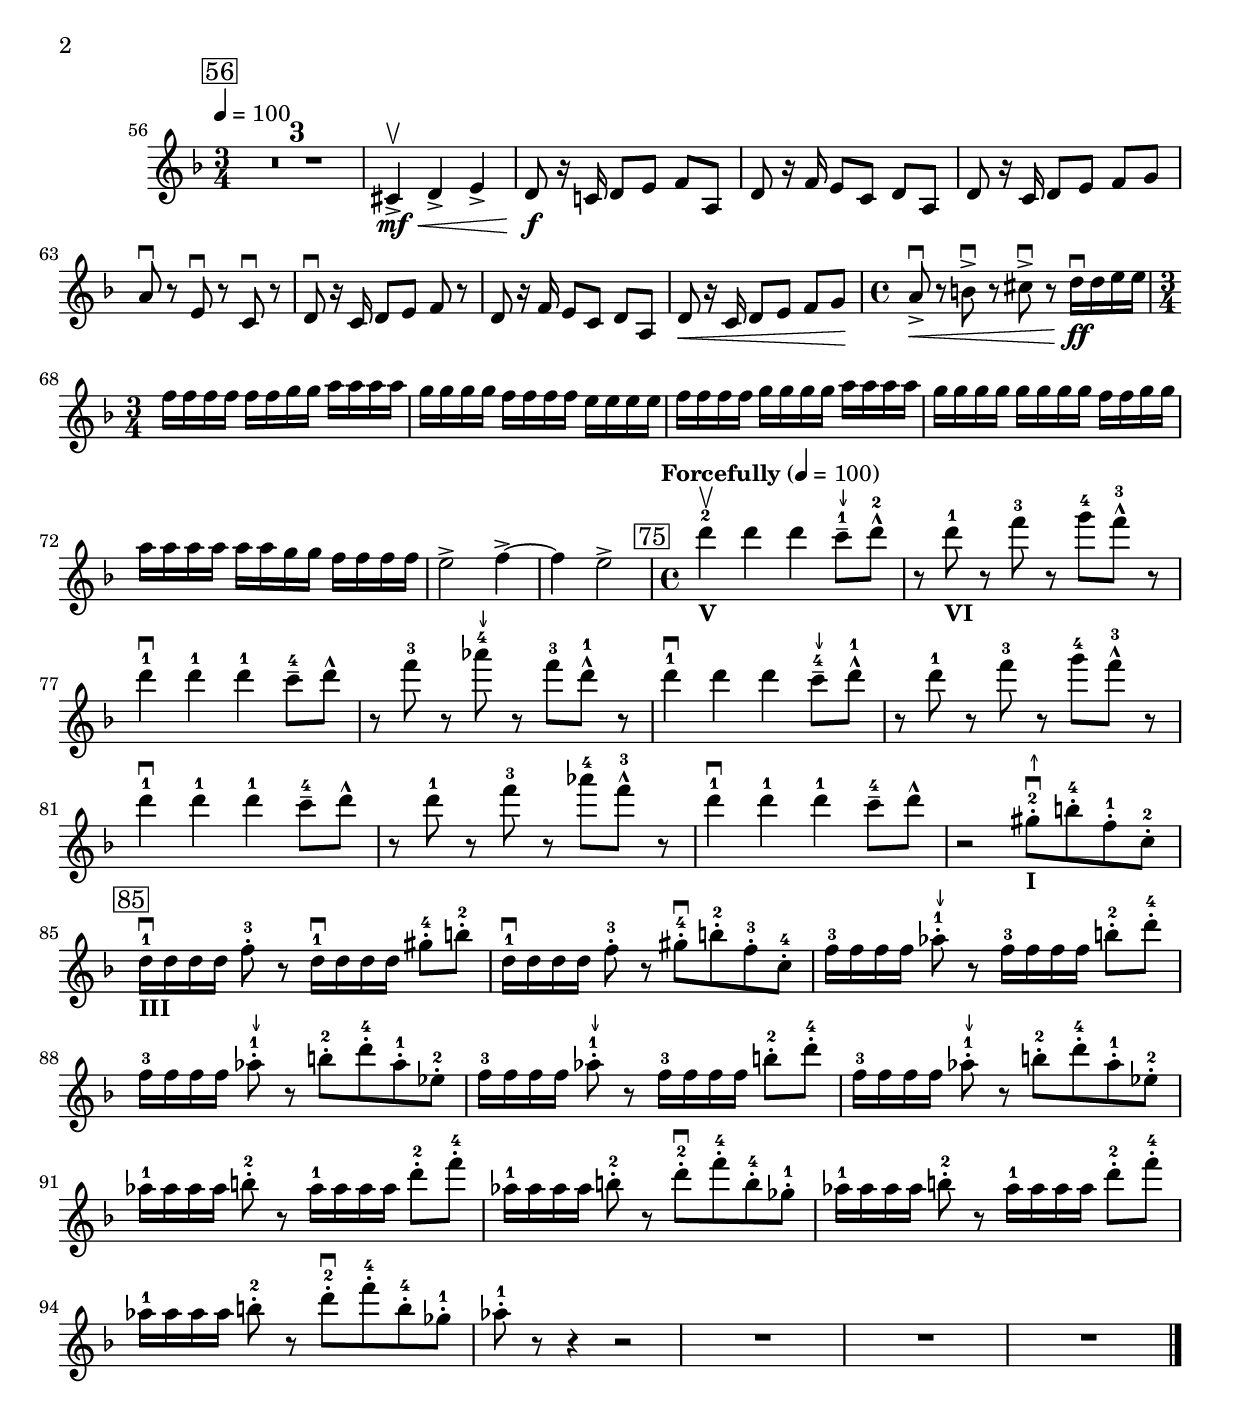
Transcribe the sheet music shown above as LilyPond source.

\version "2.19.83"
\language "español"
\include "articulate.ly"
rallpoco =
#(make-music 'CrescendoEvent
   'span-direction START
   'span-type 'text
   'span-text "rall. poco a poco")
subir = ^\markup \char #8593
bajar = ^\markup \char #8595
primera =  _\markup {\bold "I"}
segunda =  _\markup {\bold "II"}
tercera =  _\markup {\bold "III"}
cuarta =  _\markup {\bold "IV"}
quinta =  _\markup {\bold "V"}
sexta =  _\markup {\bold "VI"}


\header {
  %title = "3 Menuetto - Violin I"
  %composer = "G.F. Handel"
  meter = "2"
}


global= {
 
  \key fa \major
  \time 3/4
  %\compressFullBarRests
}


violinOne = \new Voice \relative do'  {
  %\set Staff.instrumentName = #"Violin 1 "
  \set Staff.midiInstrument = "violin"
  %\markup \box "167"
  % Disable beamExceptions because they are definitely
  % defined for 4/4 time
  \set Timing.beamExceptions = #'()
  \set Timing.baseMoment = #(ly:make-moment 1/4)
  \set Timing.beatStructure = 1,1,1
  
  \compressMMRests {
  \set Score.currentBarNumber = #56
  \mark \markup \box \smaller "56"
  \tempo  4 = 100
  %\mark \markup "One Last Shot" 
  R1*3/4*3 |
  %\tempo "Slow Rubato"
  dos4\accent \upbow \mf \< re\accent mi\accent
  re8\f r16 do!16 re8 mi fa la,
  re r16 fa mi8 do re la
  re r16 do re8 mi fa sol
  la\downbow r mi\downbow r do\downbow r
  re \downbow r16 do re8 mi fa r
  re r16 fa mi8 do re la
  re\< r16 do re8 mi fa sol \!
  
  \time 4/4
  % Disable beamExceptions because they are definitely
  % defined for 4/4 time
  \set Timing.beamExceptions = #'()
  \set Timing.baseMoment = #(ly:make-moment 1/4)
  \set Timing.beatStructure = 1,1,1,1
  la\< \downbow\accent r si\downbow\accent r dos\downbow\accent r re16\ff\downbow re mi mi
  \break
  \time 3/4
  % Disable beamExceptions because they are definitely
  % defined for 4/4 time
  \set Timing.beamExceptions = #'()
  \set Timing.baseMoment = #(ly:make-moment 1/4)
  \set Timing.beatStructure = 1,1,1
  fa fa fa fa fa fa sol sol la la la la 
  sol sol sol sol fa fa fa fa mi mi mi mi 
  fa fa fa fa sol sol sol sol la la la la 
  sol sol sol sol sol sol sol sol fa fa sol sol 
  
  
  la la la la la la sol sol fa fa fa fa
  mi2\accent fa4~ \accent
  fa mi2\accent
  \time 4/4
  \mark \markup \box \smaller "75"
  \tempo  "Forcefully" 4 = 100
  re'4-2 \quinta \upbow re re do8-1--\bajar re-^-2
  r re-1 \sexta r fa-3 r sol-4 fa-3-^ r
  \break
  re4-1 \downbow re-1 re-1 do8---4 re-^
  r  fa-3 r lab-4 \bajar r fa-3 re-1-^ r
  re4-1  \downbow re re do8-4--\bajar re-^-1
  r re-1 r fa-3 r sol-4 fa-3-^ r
  
  re4-1 \downbow re-1 re-1 do8---4 re-^
  r re-1 r fa-3 r lab-4 fa-3-^ r
  
  re4-1 \downbow re-1 re-1 do8---4 re-^
  r2sols,8-.-2 \primera \subir \downbow si-.-4 fa-.-1 do-.-2 
  \break
  
  \mark \markup \box \smaller "85"
  re16-1 \downbow \tercera re re re fa8-.-3 r
  re16-1 \downbow  re re re sols8-.-4 si-.-2
  
  re,16-1 \downbow re re re fa8-.-3 r
  sols-.-4\downbow si-.-2 fa-.-3 do-.-4
  
  fa16-3 fa fa fa lab8-.-1\bajar r
  fa16-3 fa fa fa si8-.-2 re-.-4
  
  fa,16-3 fa fa fa lab8-.-1\bajar r
  si-.-2 re-.-4 lab-.-1 mib-.-2
  
  fa16-3 fa fa fa lab8-.-1\bajar r
  fa16-3 fa fa fa si8-.-2 re-.-4
  
  fa,16-3 fa fa fa lab8-.-1\bajar r
  si-.-2 re-.-4 lab-.-1 mib-.-2
  
  \break
  lab16-1 lab lab lab si8-.-2 r
  lab16-1 lab lab lab re8-.-2 fa-.-4 
  
  lab,16-1 lab lab lab si8-.-2 r
  re-.-2\downbow fa-.-4 si,-.-4 solb-.-1
  
  lab16-1 lab lab lab si8-.-2 r
  lab16-1 lab lab lab re8-.-2 fa-.-4 
  
  \break
  lab,16-1 lab lab lab si8-.-2 r
  re-.-2\downbow fa-.-4 si,-.-4 solb-.-1
  
  lab-.-1 r r4 r2
  R1 R R
  
  
  
  
  
  
   \bar "|." 
  }
}

violinTwo = \new Voice \relative do' {
  \set Staff.instrumentName = #"Violin 2 "
  \set Staff.midiInstrument = "violin"

  
}


viola = \new Voice \relative do' {
  \set Staff.instrumentName = #"Viola "
  \set Staff.midiInstrument = "viola"
  \clef alto



}


\score {
  
  %\unfoldRepeats 
  %\articulate <<
  \new StaffGroup <<
    \new Staff << \global \violinOne >>
    %\new Staff << \global \violinTwo >>
    %\new Staff << \global \viola >>
    %\new Staff << \global \cello >>
  >>
  %>>
  %\layout { }
  \layout {
  \context {
    \Voice
    \consists "Horizontal_bracket_engraver"
  }
}
  \midi { }
}
